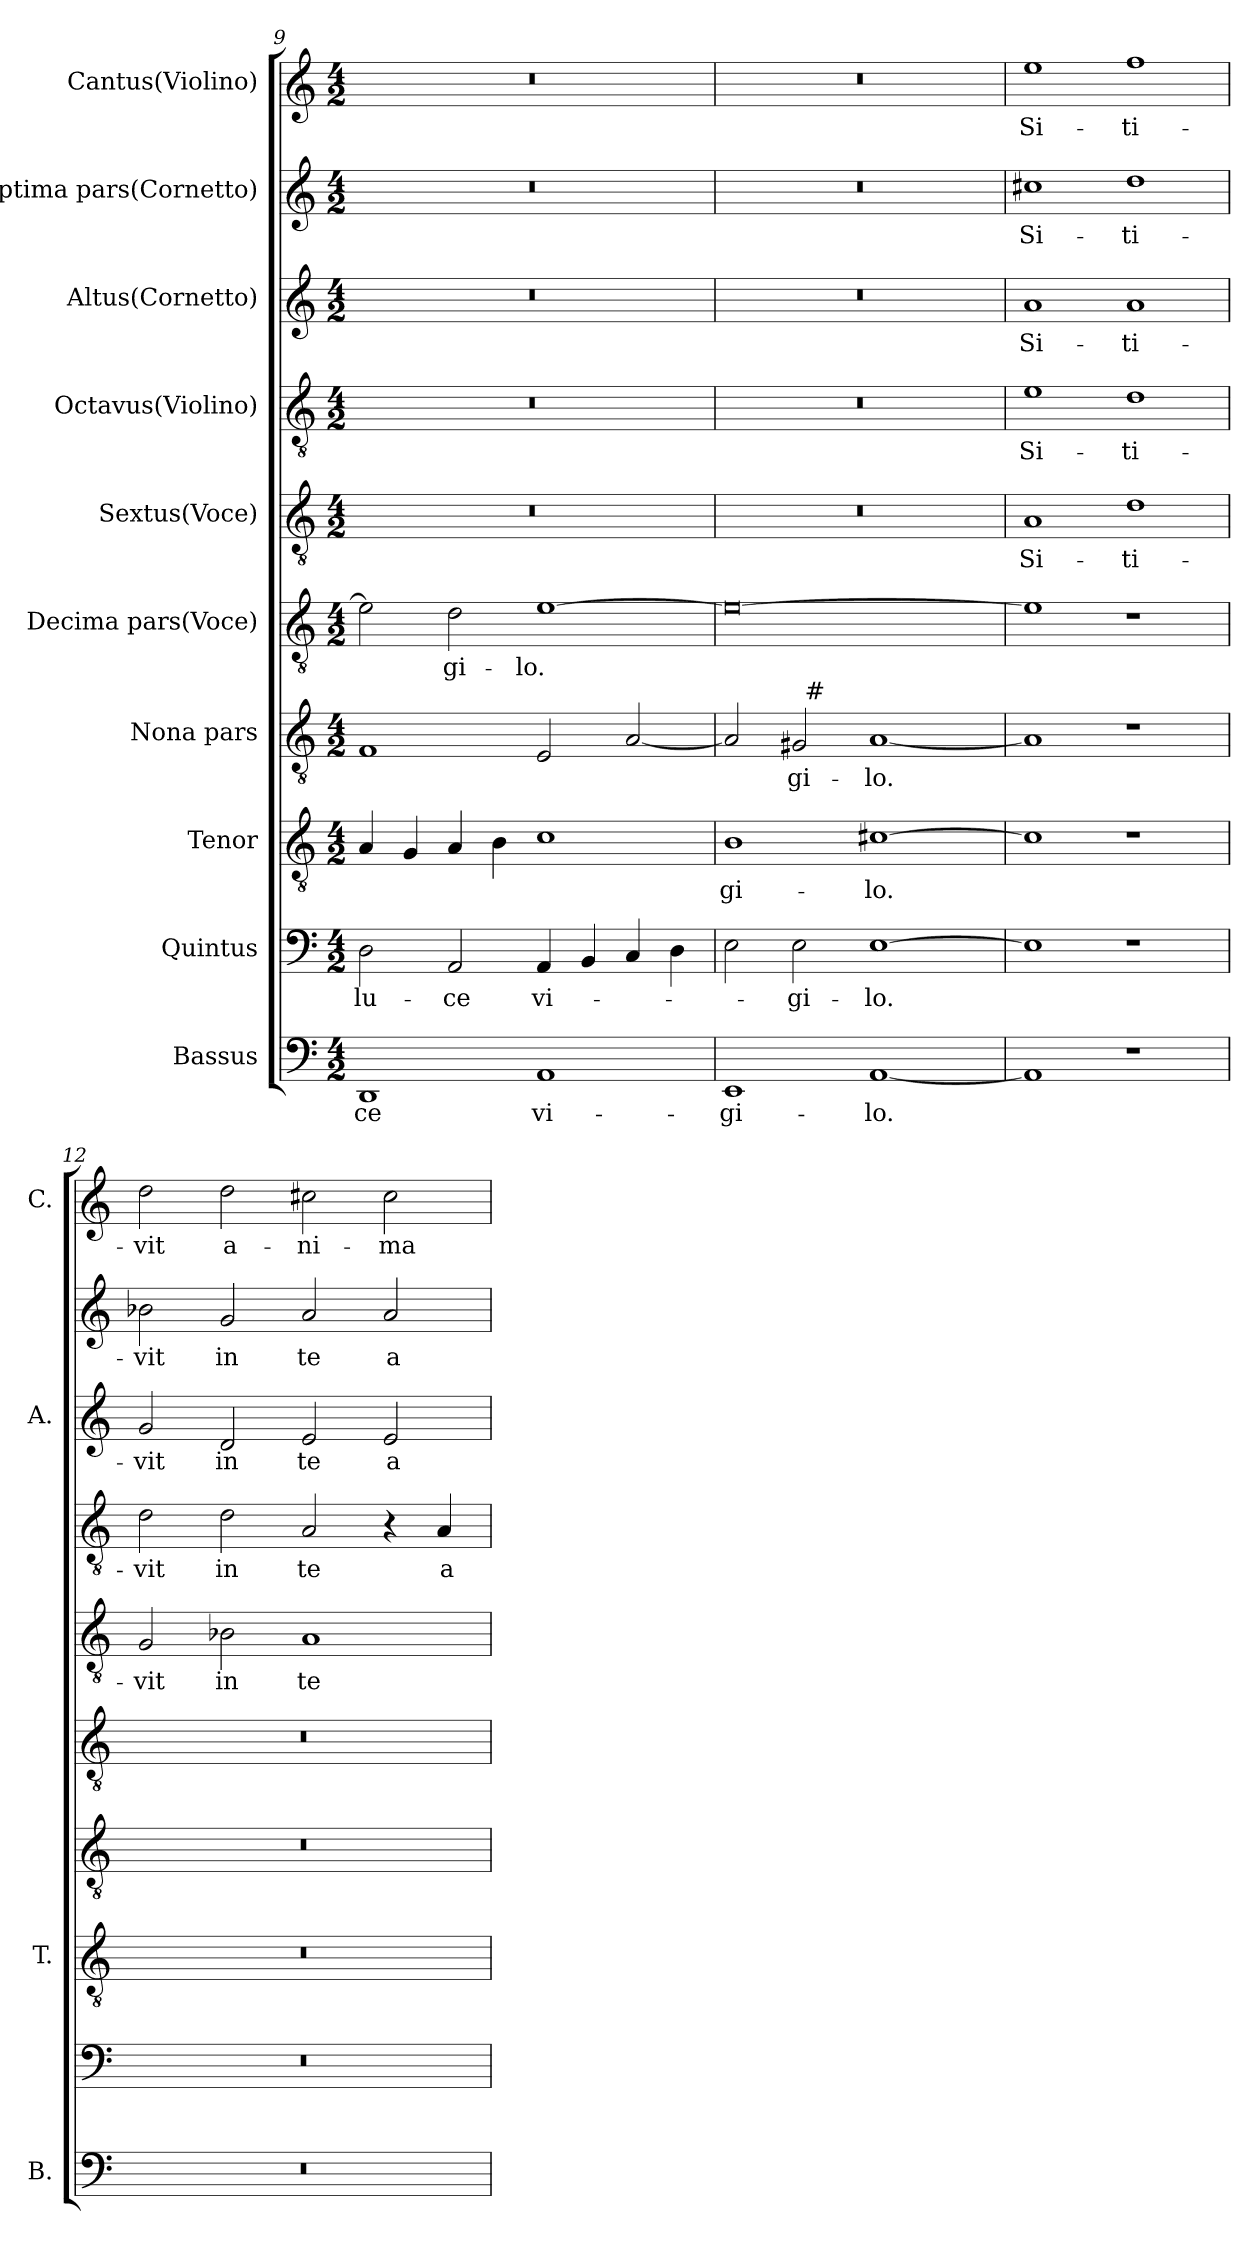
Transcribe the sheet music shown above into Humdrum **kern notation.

**kern	**text	**kern	**text	**kern	**text	**kern	**text	**kern	**text	**kern	**text	**kern	**text	**kern	**text	**kern	**text	**kern	**text
*part10	*part10	*part9	*part9	*part8	*part8	*part7	*part7	*part6	*part6	*part5	*part5	*part4	*part4	*part3	*part3	*part2	*part2	*part1	*part1
*staff10	*staff10	*staff9	*staff9	*staff8	*staff8	*staff7	*staff7	*staff6	*staff6	*staff5	*staff5	*staff4	*staff4	*staff3	*staff3	*staff2	*staff2	*staff1	*staff1
*I"Bassus	*	*I"Quintus	*	*I"Tenor	*	*I"Nona pars	*	*I"Decima pars(Voce)	*	*I"Sextus(Voce)	*	*I"Octavus(Violino)	*	*I"Altus(Cornetto)	*	*I"Septima pars(Cornetto)	*	*I"Cantus(Violino)	*
*I'B.	*	*	*	*I'T.	*	*	*	*	*	*	*	*	*	*I'A.	*	*	*	*I'C.	*
*clefF4	*	*clefF4	*	*clefGv2	*	*clefGv2	*	*clefGv2	*	*clefGv2	*	*clefGv2	*	*clefG2	*	*clefG2	*	*clefG2	*
*	*	*	*	*ITrd7c12	*	*ITrd7c12	*	*ITrd7c12	*	*ITrd7c12	*	*ITrd7c12	*	*	*	*	*	*	*
*k[]	*	*k[]	*	*k[]	*	*k[]	*	*k[]	*	*k[]	*	*k[]	*	*k[]	*	*k[]	*	*k[]	*
*a:	*	*a:	*	*a:	*	*a:	*	*a:	*	*a:	*	*a:	*	*a:	*	*a:	*	*a:	*
*M4/2	*	*M4/2	*	*M4/2	*	*M4/2	*	*M4/2	*	*M4/2	*	*M4/2	*	*M4/2	*	*M4/2	*	*M4/2	*
=9	=9	=9	=9	=9	=9	=9	=9	=9	=9	=9	=9	=9	=9	=9	=9	=9	=9	=9	=9
!	!LO:LY:b	!	!LO:LY:b	!	!	!	!	!	!	!LO:N:vis=1	!	!LO:N:vis=1	!	!LO:N:vis=1	!	!LO:N:vis=1	!	!LO:N:vis=1	!
1DD	-ce	2D\	lu-	4AA/	.	1FF	.	2E\]	.	0r	.	0r	.	0r	.	0r	.	0r	.
.	.	.	.	4GG/	.	.	.	.	.	.	.	.	.	.	.	.	.	.	.
!	!	!	!LO:LY:b	!	!	!	!	!	!LO:LY:b	!	!	!	!	!	!	!	!	!	!
.	.	2AA/	-ce	4AA/	.	.	.	2D\	-gi-	.	.	.	.	.	.	.	.	.	.
.	.	.	.	4BB\	.	.	.	.	.	.	.	.	.	.	.	.	.	.	.
!	!LO:LY:b	!	!LO:LY:b	!	!	!	!	!	!LO:LY:b	!	!	!	!	!	!	!	!	!	!
1AA	vi-	4AA/	vi-	1C	.	2EE/	.	[>1E	-lo.	.	.	.	.	.	.	.	.	.	.
.	.	4BB/	.	.	.	.	.	.	.	.	.	.	.	.	.	.	.	.	.
.	.	4C/	.	.	.	[<2AA/	.	.	.	.	.	.	.	.	.	.	.	.	.
.	.	4D\	.	.	.	.	.	.	.	.	.	.	.	.	.	.	.	.	.
!!LO:PB:g=z
=10	=10	=10	=10	=10	=10	=10	=10	=10	=10	=10	=10	=10	=10	=10	=10	=10	=10	=10	=10
!	!LO:LY:b	!	!	!	!LO:LY:b	!	!	!	!	!LO:N:vis=1	!	!LO:N:vis=1	!	!LO:N:vis=1	!	!LO:N:vis=1	!	!LO:N:vis=1	!
*	*	*	*	*	*	*^	*	*	*	*	*	*	*	*	*	*	*	*	*
1EE	-gi-	2E\	.	1BB	-gi-	2AA/]	2ryy	.	0E_	.	0r	.	0r	.	0r	.	0r	.	0r	.
!	!	!	!LO:LY:b	!	!	!	!	!LO:LY:b	!	!	!	!	!	!	!	!	!	!	!	!
.	.	2E\	-gi-	.	.	2GG#/	32ryy	-gi-	.	.	.	.	.	.	.	.	.	.	.	.
!	!	!	!	!	!	!	!LO:TX:a:t=#	!	!	!	!	!	!	!	!	!	!	!	!	!
.	.	.	.	.	.	.	1ryy	.	.	.	.	.	.	.	.	.	.	.	.	.
!	!LO:LY:b	!	!LO:LY:b	!	!LO:LY:b	!	!	!LO:LY:b	!	!	!	!	!	!	!	!	!	!	!	!
[<1AA	-lo.	[>1E	-lo.	[>1C#X	-lo.	[<1AA	.	-lo.	.	.	.	.	.	.	.	.	.	.	.	.
.	.	.	.	.	.	.	4...ryy	.	.	.	.	.	.	.	.	.	.	.	.	.
=11	=11	=11	=11	=11	=11	=11	=11	=11	=11	=11	=11	=11	=11	=11	=11	=11	=11	=11	=11	=11
!	!	!	!	!	!	!	!	!	!	!	!	!LO:LY:b	!	!LO:LY:b	!	!LO:LY:b	!	!LO:LY:b	!	!LO:LY:b
*	*	*	*	*	*	*v	*v	*	*	*	*	*	*	*	*	*	*	*	*	*
1AA]	.	1E]	.	1C#]	.	1AA]	.	1E]	.	1AA	Si-	1E	Si-	1a	Si-	1cc#X	Si-	1ee	Si-
!	!	!	!	!	!	!	!	!	!	!	!LO:LY:b	!	!LO:LY:b	!	!LO:LY:b	!	!LO:LY:b	!	!LO:LY:b
1r	.	1r	.	1r	.	1r	.	1r	.	1D	-ti-	1D	-ti-	1a	-ti-	1dd	-ti-	1ff	-ti-
=12	=12	=12	=12	=12	=12	=12	=12	=12	=12	=12	=12	=12	=12	=12	=12	=12	=12	=12	=12
!LO:N:vis=1	!	!LO:N:vis=1	!	!LO:N:vis=1	!	!LO:N:vis=1	!	!LO:N:vis=1	!	!	!LO:LY:b	!	!LO:LY:b	!	!LO:LY:b	!	!LO:LY:b	!	!LO:LY:b
0r	.	0r	.	0r	.	0r	.	0r	.	2GG/	-vit	2D\	-vit	2g/	-vit	2b-X\	-vit	2dd\	-vit
!	!	!	!	!	!	!	!	!	!	!	!LO:LY:b	!	!LO:LY:b	!	!LO:LY:b	!	!LO:LY:b	!	!LO:LY:b
.	.	.	.	.	.	.	.	.	.	2BB-X\	in	2D\	in	2d/	in	2g/	in	2dd\	a-
!	!	!	!	!	!	!	!	!	!	!	!LO:LY:b	!	!LO:LY:b	!	!LO:LY:b	!	!LO:LY:b	!	!LO:LY:b
.	.	.	.	.	.	.	.	.	.	1AA	te	2AA/	te	2e/	te	2a/	te	2cc#X\	-ni-
!	!	!	!	!	!	!	!	!	!	!	!	!	!	!	!LO:LY:b	!	!LO:LY:b	!	!LO:LY:b
.	.	.	.	.	.	.	.	.	.	.	.	4r	.	2e/	a-	2a/	a-	2cc#\	-ma
!	!	!	!	!	!	!	!	!	!	!	!	!	!LO:LY:b	!	!	!	!	!	!
.	.	.	.	.	.	.	.	.	.	.	.	4AA/	a-	.	.	.	.	.	.
=	=	=	=	=	=	=	=	=	=	=	=	=	=	=	=	=	=	=	=
*-	*-	*-	*-	*-	*-	*-	*-	*-	*-	*-	*-	*-	*-	*-	*-	*-	*-	*-	*-
